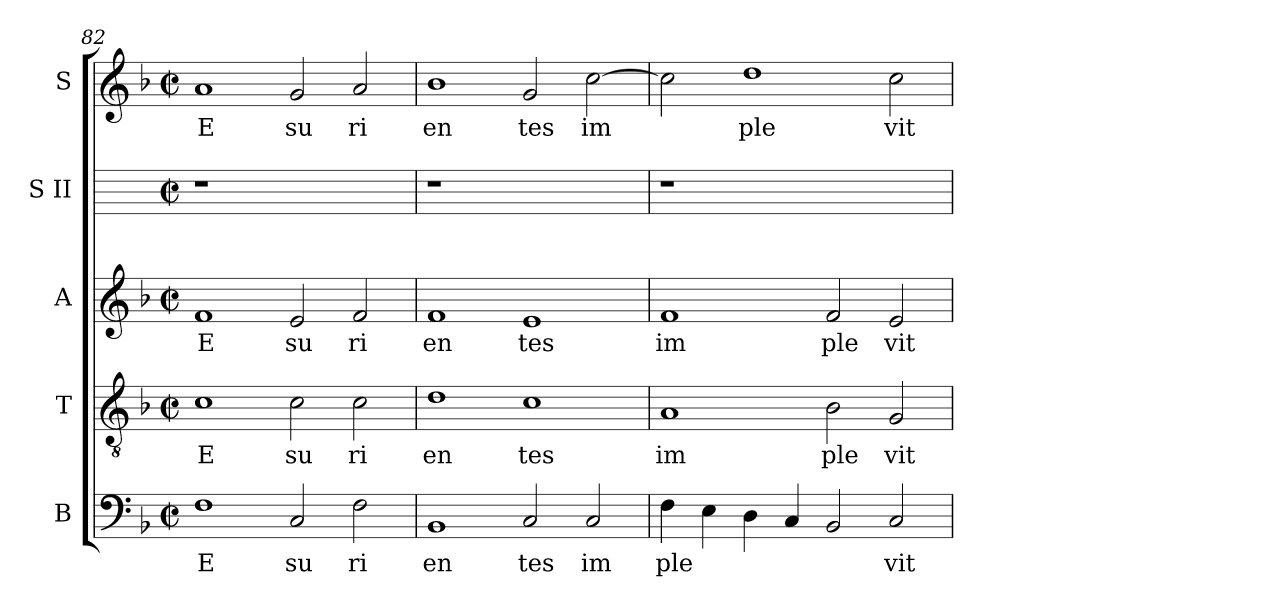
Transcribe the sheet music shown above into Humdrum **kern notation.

**kern	**text	**kern	**text	**kern	**text	**kern	**kern	**text
*part5	*part5	*part4	*part4	*part3	*part3	*part2	*part1	*part1
*staff5	*staff5	*staff4	*staff4	*staff3	*staff3	*staff2	*staff1	*staff1
*I"B	*	*I"T	*	*I"A	*	*I"S II	*I"S	*
*I'B	*	*I'T	*	*I'A	*	*	*I'S	*
!!LO:LB:g=z
*clefF4	*	*clefGv2	*	*clefG2	*	*	*clefG2	*
*k[b-]	*	*k[b-]	*	*k[b-]	*	*k[]	*k[b-]	*
*F:	*	*F:	*	*F:	*	*C:	*F:	*
*M2/2	*	*M2/2	*	*M2/2	*	*M2/2	*M2/2	*
*met(c|)	*	*met(c|)	*	*met(c|)	*	*met(c|)	*met(c|)	*
=82	=82	=82	=82	=82	=82	=82	=82	=82
!	!LO:LY:b:cj	!	!LO:LY:b:cj	!	!LO:LY:b:cj	!	!	!LO:LY:b:cj
1F	E	1c	E	1f	E	1r	1a	E
!	!LO:LY:b:cj	!	!LO:LY:b:cj	!	!LO:LY:b:cj	!	!	!LO:LY:b:cj
2C/	su	2c\	su	2e/	su	1ryy	2g/	su
!	!LO:LY:b:cj	!	!LO:LY:b:cj	!	!LO:LY:b:cj	!	!	!LO:LY:b:cj
2F\	ri	2c\	ri	2f/	ri	.	2a/	ri
=83	=83	=83	=83	=83	=83	=83	=83	=83
!	!LO:LY:b:cj	!	!LO:LY:b:cj	!	!LO:LY:b:cj	!	!	!LO:LY:b:cj
1BB-	en	1d	en	1f	en	1r	1b-	en
!	!LO:LY:b:cj	!	!LO:LY:b:cj	!	!LO:LY:b:cj	!	!	!LO:LY:b:cj
2C/	tes	1c	tes	1e	tes	1ryy	2g/	tes
!	!LO:LY:b:cj	!	!	!	!	!	!	!LO:LY:b:cj
2C/	im	.	.	.	.	.	[>2cc\	im
=84	=84	=84	=84	=84	=84	=84	=84	=84
!	!LO:LY:b:cj	!	!LO:LY:b:cj	!	!LO:LY:b:cj	!	!	!LO:LY:b:cj
4F\	ple	1A	im	1f	im	1r	2cc\]	.
!	!LO:LY:b:cj	!	!	!	!	!	!	!
4E\	.	.	.	.	.	.	.	.
!	!LO:LY:b:cj	!	!	!	!	!	!	!LO:LY:b:cj
4D\	.	.	.	.	.	.	1dd	ple
!	!LO:LY:b:cj	!	!	!	!	!	!	!
4C/	.	.	.	.	.	.	.	.
!	!LO:LY:b:cj	!	!LO:LY:b:cj	!	!LO:LY:b:cj	!	!	!
2BB-/	.	2B-\	ple	2f/	ple	1ryy	.	.
!	!LO:LY:b:cj	!	!LO:LY:b:cj	!	!LO:LY:b:cj	!	!	!LO:LY:b:cj
2C/	vit	2G/	vit	2e/	vit	.	2cc\	vit
=	=	=	=	=	=	=	=	=
*-	*-	*-	*-	*-	*-	*-	*-	*-
